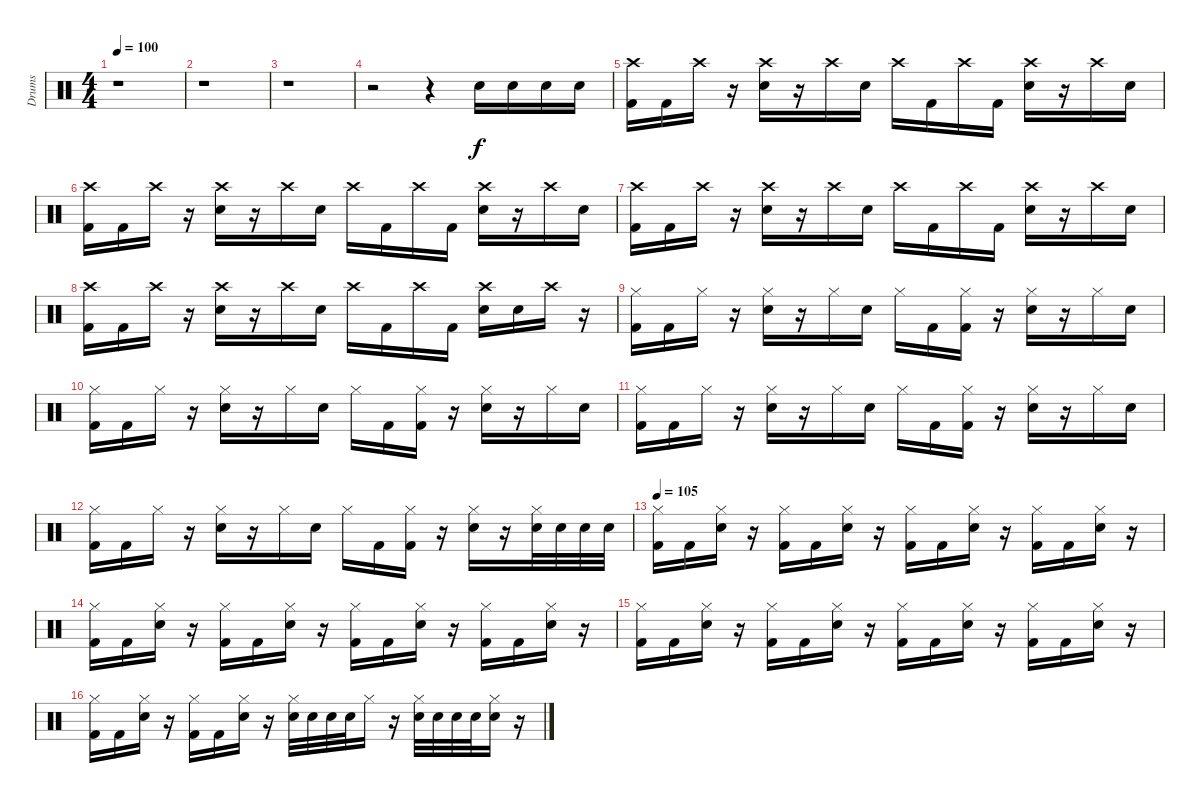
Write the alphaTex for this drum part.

\track ("Drums" "Drums") {instrument percussion}
\staff {score}
\articulation defaults
\ts (4 4)
\tempo 100
\clef neutral
\ks c
r.1{dy f} |
r.1 |
r.1 |
r.2 r.4 "Electric Snare (hit)".16 "Electric Snare (hit)".16 "Electric Snare (hit)".16 "Electric Snare (hit)".16 |
("Crash high (hit)" "Kick (hit) 2").16 "Kick (hit) 2".16 "Crash high (hit)".16 r.16 ("Crash high (hit)" "Electric Snare (hit)").16 r.16 "Crash high (hit)".16 "Electric Snare (hit)".16 "Crash high (hit)".16 "Kick (hit) 2".16 "Crash high (hit)".16 "Kick (hit) 2".16 ("Crash high (hit)" "Electric Snare (hit)").16 r.16 "Crash high (hit)".16 "Electric Snare (hit)".16 |
("Crash high (hit)" "Kick (hit) 2").16 "Kick (hit) 2".16 "Crash high (hit)".16 r.16 ("Crash high (hit)" "Electric Snare (hit)").16 r.16 "Crash high (hit)".16 "Electric Snare (hit)".16 "Crash high (hit)".16 "Kick (hit) 2".16 "Crash high (hit)".16 "Kick (hit) 2".16 ("Crash high (hit)" "Electric Snare (hit)").16 r.16 "Crash high (hit)".16 "Electric Snare (hit)".16 |
("Crash high (hit)" "Kick (hit) 2").16 "Kick (hit) 2".16 "Crash high (hit)".16 r.16 ("Crash high (hit)" "Electric Snare (hit)").16 r.16 "Crash high (hit)".16 "Electric Snare (hit)".16 "Crash high (hit)".16 "Kick (hit) 2".16 "Crash high (hit)".16 "Kick (hit) 2".16 ("Crash high (hit)" "Electric Snare (hit)").16 r.16 "Crash high (hit)".16 "Electric Snare (hit)".16 |
("Crash high (hit)" "Kick (hit) 2").16 "Kick (hit) 2".16 "Crash high (hit)".16 r.16 ("Crash high (hit)" "Electric Snare (hit)").16 r.16 "Crash high (hit)".16 "Electric Snare (hit)".16 "Crash high (hit)".16 "Kick (hit) 2".16 "Crash high (hit)".16 "Kick (hit) 2".16 ("Crash high (hit)" "Electric Snare (hit)").16 "Electric Snare (hit)".16 "Crash high (hit)".16 r.16 |
("Hi-Hat (closed)" "Kick (hit) 2").16 "Kick (hit) 2".16 "Hi-Hat (closed)".16 r.16 ("Hi-Hat (closed)" "Electric Snare (hit)").16 r.16 "Hi-Hat (closed)".16 "Electric Snare (hit)".16 "Hi-Hat (closed)".16 "Kick (hit) 2".16 ("Hi-Hat (closed)" "Kick (hit) 2").16 r.16 ("Hi-Hat (closed)" "Electric Snare (hit)").16 r.16 "Hi-Hat (closed)".16 "Electric Snare (hit)".16 |
("Hi-Hat (closed)" "Kick (hit) 2").16 "Kick (hit) 2".16 "Hi-Hat (closed)".16 r.16 ("Hi-Hat (closed)" "Electric Snare (hit)").16 r.16 "Hi-Hat (closed)".16 "Electric Snare (hit)".16 "Hi-Hat (closed)".16 "Kick (hit) 2".16 ("Hi-Hat (closed)" "Kick (hit) 2").16 r.16 ("Hi-Hat (closed)" "Electric Snare (hit)").16 r.16 "Hi-Hat (closed)".16 "Electric Snare (hit)".16 |
("Hi-Hat (closed)" "Kick (hit) 2").16 "Kick (hit) 2".16 "Hi-Hat (closed)".16 r.16 ("Hi-Hat (closed)" "Electric Snare (hit)").16 r.16 "Hi-Hat (closed)".16 "Electric Snare (hit)".16 "Hi-Hat (closed)".16 "Kick (hit) 2".16 ("Hi-Hat (closed)" "Kick (hit) 2").16 r.16 ("Hi-Hat (closed)" "Electric Snare (hit)").16 r.16 "Hi-Hat (closed)".16 "Electric Snare (hit)".16 |
("Hi-Hat (closed)" "Kick (hit) 2").16 "Kick (hit) 2".16 "Hi-Hat (closed)".16 r.16 ("Hi-Hat (closed)" "Electric Snare (hit)").16 r.16 "Hi-Hat (closed)".16 "Electric Snare (hit)".16 "Hi-Hat (closed)".16 "Kick (hit) 2".16 ("Hi-Hat (closed)" "Kick (hit) 2").16 r.16 ("Hi-Hat (closed)" "Electric Snare (hit)").16 r.16 ("Hi-Hat (closed)" "Electric Snare (hit)").32 "Electric Snare (hit)".32 "Electric Snare (hit)".32 "Electric Snare (hit)".32 |
\tempo 105
("Hi-Hat (closed)" "Kick (hit) 2").16 "Kick (hit) 2".16 ("Hi-Hat (closed)" "Electric Snare (hit)").16 r.16 ("Hi-Hat (closed)" "Kick (hit) 2").16 "Kick (hit) 2".16 ("Hi-Hat (closed)" "Electric Snare (hit)").16 r.16 ("Hi-Hat (closed)" "Kick (hit) 2").16 "Kick (hit) 2".16 ("Hi-Hat (closed)" "Electric Snare (hit)").16 r.16 ("Hi-Hat (closed)" "Kick (hit) 2").16 "Kick (hit) 2".16 ("Hi-Hat (closed)" "Electric Snare (hit)").16 r.16 |
("Hi-Hat (closed)" "Kick (hit) 2").16 "Kick (hit) 2".16 ("Hi-Hat (closed)" "Electric Snare (hit)").16 r.16 ("Hi-Hat (closed)" "Kick (hit) 2").16 "Kick (hit) 2".16 ("Hi-Hat (closed)" "Electric Snare (hit)").16 r.16 ("Hi-Hat (closed)" "Kick (hit) 2").16 "Kick (hit) 2".16 ("Hi-Hat (closed)" "Electric Snare (hit)").16 r.16 ("Hi-Hat (closed)" "Kick (hit) 2").16 "Kick (hit) 2".16 ("Hi-Hat (closed)" "Electric Snare (hit)").16 r.16 |
("Hi-Hat (closed)" "Kick (hit) 2").16 "Kick (hit) 2".16 ("Hi-Hat (closed)" "Electric Snare (hit)").16 r.16 ("Hi-Hat (closed)" "Kick (hit) 2").16 "Kick (hit) 2".16 ("Hi-Hat (closed)" "Electric Snare (hit)").16 r.16 ("Hi-Hat (closed)" "Kick (hit) 2").16 "Kick (hit) 2".16 ("Hi-Hat (closed)" "Electric Snare (hit)").16 r.16 ("Hi-Hat (closed)" "Kick (hit) 2").16 "Kick (hit) 2".16 ("Hi-Hat (closed)" "Electric Snare (hit)").16 r.16 |
("Hi-Hat (closed)" "Kick (hit) 2").16 "Kick (hit) 2".16 ("Hi-Hat (closed)" "Electric Snare (hit)").16 r.16 ("Hi-Hat (closed)" "Kick (hit) 2").16 "Kick (hit) 2".16 ("Hi-Hat (closed)" "Electric Snare (hit)").16 r.16 ("Hi-Hat (closed)" "Electric Snare (hit)").32 "Electric Snare (hit)".32 "Electric Snare (hit)".32 "Electric Snare (hit)".32 "Hi-Hat (closed)".16 r.16 ("Hi-Hat (closed)" "Electric Snare (hit)").32 "Electric Snare (hit)".32 "Electric Snare (hit)".32 "Electric Snare (hit)".32 ("Hi-Hat (closed)" "Electric Snare (hit)").16 r.16
